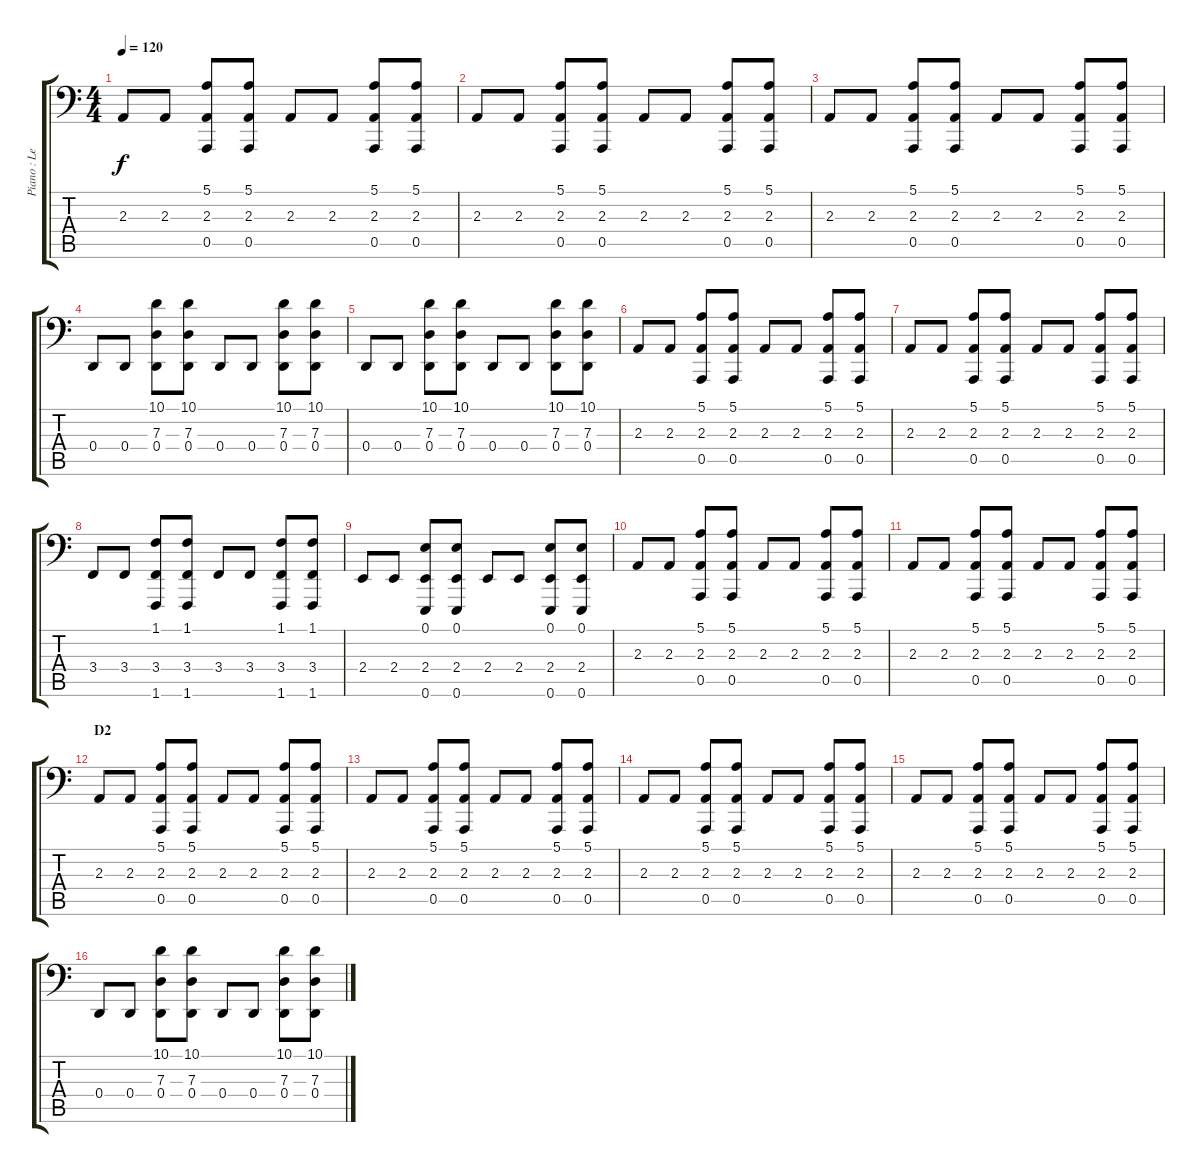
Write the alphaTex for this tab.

\track ("Piano : Left Hand" "Piano : Le") {instrument rockorgan}
\staff {score tabs}
\tuning (E3 B2 G2 D2 A1 E1) {hide}
\ts (4 4)
\tempo 120
\clef f4
\ks c
2.3.8{dy f} 2.3.8 (5.1 2.3 0.5).8 (5.1 2.3 0.5).8 2.3.8 2.3.8 (5.1 2.3 0.5).8 (5.1 2.3 0.5).8 |
2.3.8 2.3.8 (5.1 2.3 0.5).8 (5.1 2.3 0.5).8 2.3.8 2.3.8 (5.1 2.3 0.5).8 (5.1 2.3 0.5).8 |
2.3.8 2.3.8 (5.1 2.3 0.5).8 (5.1 2.3 0.5).8 2.3.8 2.3.8 (5.1 2.3 0.5).8 (5.1 2.3 0.5).8 |
0.4.8 0.4.8 (10.1 7.3 0.4).8 (10.1 7.3 0.4).8 0.4.8 0.4.8 (10.1 7.3 0.4).8 (10.1 7.3 0.4).8 |
0.4.8 0.4.8 (10.1 7.3 0.4).8 (10.1 7.3 0.4).8 0.4.8 0.4.8 (10.1 7.3 0.4).8 (10.1 7.3 0.4).8 |
2.3.8 2.3.8 (5.1 2.3 0.5).8 (5.1 2.3 0.5).8 2.3.8 2.3.8 (5.1 2.3 0.5).8 (5.1 2.3 0.5).8 |
2.3.8 2.3.8 (5.1 2.3 0.5).8 (5.1 2.3 0.5).8 2.3.8 2.3.8 (5.1 2.3 0.5).8 (5.1 2.3 0.5).8 |
3.4.8 3.4.8 (1.1 3.4 1.6).8 (1.1 3.4 1.6).8 3.4.8 3.4.8 (1.1 3.4 1.6).8 (1.1 3.4 1.6).8 |
2.4.8 2.4.8 (0.1 2.4 0.6).8 (0.1 2.4 0.6).8 2.4.8 2.4.8 (0.1 2.4 0.6).8 (0.1 2.4 0.6).8 |
2.3.8 2.3.8 (5.1 2.3 0.5).8 (5.1 2.3 0.5).8 2.3.8 2.3.8 (5.1 2.3 0.5).8 (5.1 2.3 0.5).8 |
2.3.8 2.3.8 (5.1 2.3 0.5).8 (5.1 2.3 0.5).8 2.3.8 2.3.8 (5.1 2.3 0.5).8 (5.1 2.3 0.5).8 |
\section ("" "D2")
2.3.8 2.3.8 (5.1 2.3 0.5).8 (5.1 2.3 0.5).8 2.3.8 2.3.8 (5.1 2.3 0.5).8 (5.1 2.3 0.5).8 |
2.3.8 2.3.8 (5.1 2.3 0.5).8 (5.1 2.3 0.5).8 2.3.8 2.3.8 (5.1 2.3 0.5).8 (5.1 2.3 0.5).8 |
2.3.8 2.3.8 (5.1 2.3 0.5).8 (5.1 2.3 0.5).8 2.3.8 2.3.8 (5.1 2.3 0.5).8 (5.1 2.3 0.5).8 |
2.3.8 2.3.8 (5.1 2.3 0.5).8 (5.1 2.3 0.5).8 2.3.8 2.3.8 (5.1 2.3 0.5).8 (5.1 2.3 0.5).8 |
0.4.8 0.4.8 (10.1 7.3 0.4).8 (10.1 7.3 0.4).8 0.4.8 0.4.8 (10.1 7.3 0.4).8 (10.1 7.3 0.4).8
